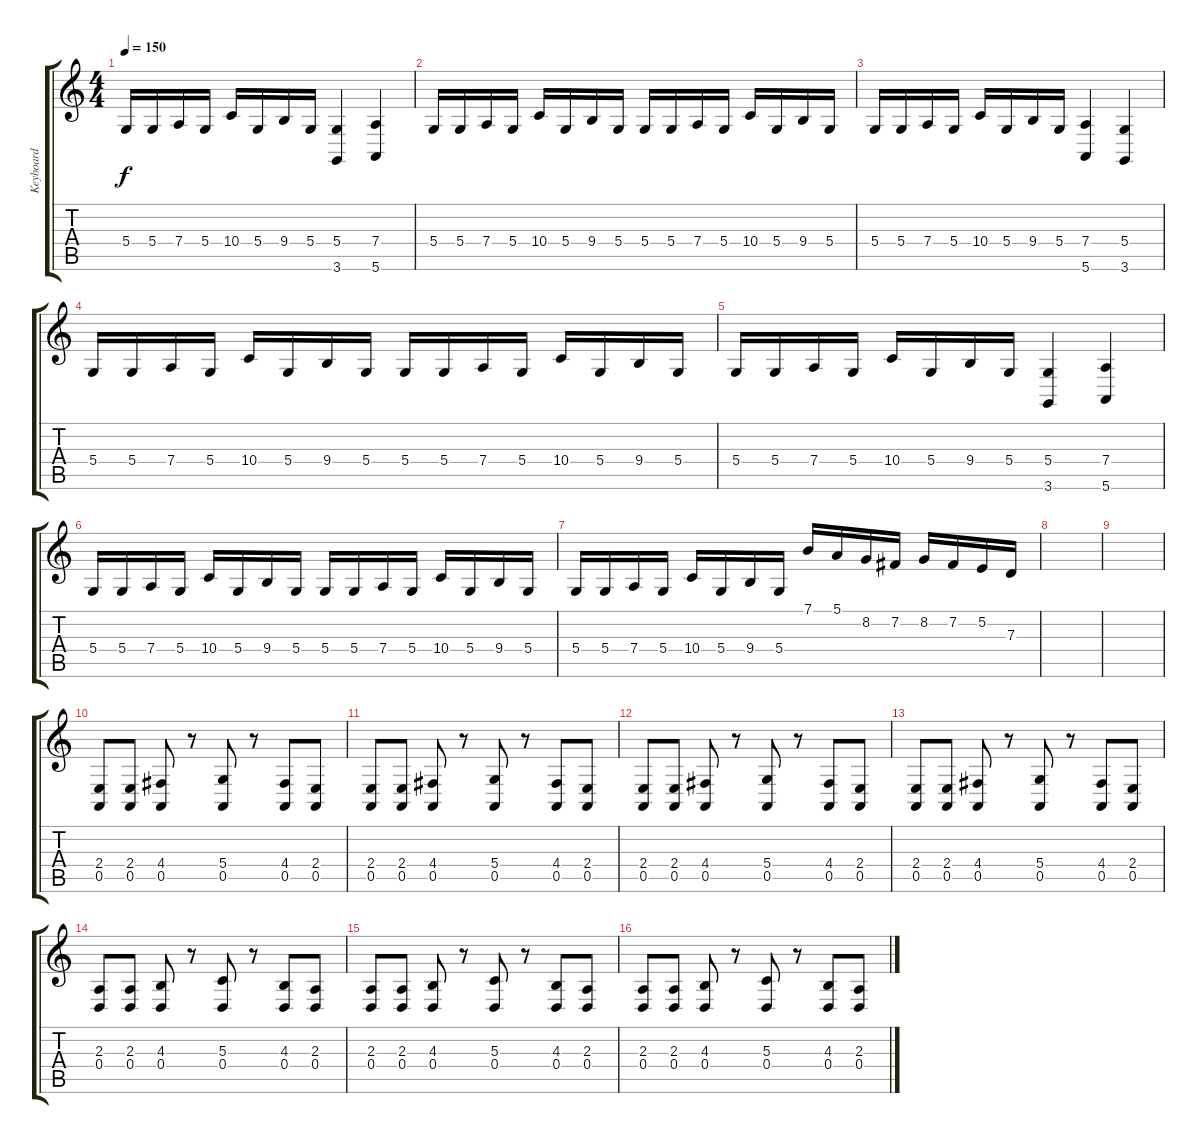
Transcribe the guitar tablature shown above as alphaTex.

\track ("Keyboard" "Keyboard") {instrument lead2sawtooth}
\staff {score tabs}
\tuning (E4 B3 G3 D3 A2 E2) {hide}
\ts (4 4)
\tempo 150
\clef g2
\ks c
5.4.16{dy f} 5.4.16 7.4.16 5.4.16 10.4.16 5.4.16 9.4.16 5.4.16 (5.4 3.6).4 (7.4 5.6).4 |
5.4.16 5.4.16 7.4.16 5.4.16 10.4.16 5.4.16 9.4.16 5.4.16 5.4.16 5.4.16 7.4.16 5.4.16 10.4.16 5.4.16 9.4.16 5.4.16 |
5.4.16 5.4.16 7.4.16 5.4.16 10.4.16 5.4.16 9.4.16 5.4.16 (7.4 5.6).4 (5.4 3.6).4 |
5.4.16 5.4.16 7.4.16 5.4.16 10.4.16 5.4.16 9.4.16 5.4.16 5.4.16 5.4.16 7.4.16 5.4.16 10.4.16 5.4.16 9.4.16 5.4.16 |
5.4.16 5.4.16 7.4.16 5.4.16 10.4.16 5.4.16 9.4.16 5.4.16 (5.4 3.6).4 (7.4 5.6).4 |
5.4.16 5.4.16 7.4.16 5.4.16 10.4.16 5.4.16 9.4.16 5.4.16 5.4.16 5.4.16 7.4.16 5.4.16 10.4.16 5.4.16 9.4.16 5.4.16 |
5.4.16 5.4.16 7.4.16 5.4.16 10.4.16 5.4.16 9.4.16 5.4.16 7.1.16 5.1.16 8.2.16 7.2.16 8.2.16 7.2.16 5.2.16 7.3.16 |
|
|
(2.4 0.5).8 (2.4 0.5).8 (4.4 0.5).8 r.8 (5.4 0.5).8 r.8 (4.4 0.5).8 (2.4 0.5).8 |
(2.4 0.5).8 (2.4 0.5).8 (4.4 0.5).8 r.8 (5.4 0.5).8 r.8 (4.4 0.5).8 (2.4 0.5).8 |
(2.4 0.5).8 (2.4 0.5).8 (4.4 0.5).8 r.8 (5.4 0.5).8 r.8 (4.4 0.5).8 (2.4 0.5).8 |
(2.4 0.5).8 (2.4 0.5).8 (4.4 0.5).8 r.8 (5.4 0.5).8 r.8 (4.4 0.5).8 (2.4 0.5).8 |
(2.3 0.4).8 (2.3 0.4).8 (4.3 0.4).8 r.8 (5.3 0.4).8 r.8 (4.3 0.4).8 (2.3 0.4).8 |
(2.3 0.4).8 (2.3 0.4).8 (4.3 0.4).8 r.8 (5.3 0.4).8 r.8 (4.3 0.4).8 (2.3 0.4).8 |
(2.3 0.4).8 (2.3 0.4).8 (4.3 0.4).8 r.8 (5.3 0.4).8 r.8 (4.3 0.4).8 (2.3 0.4).8
